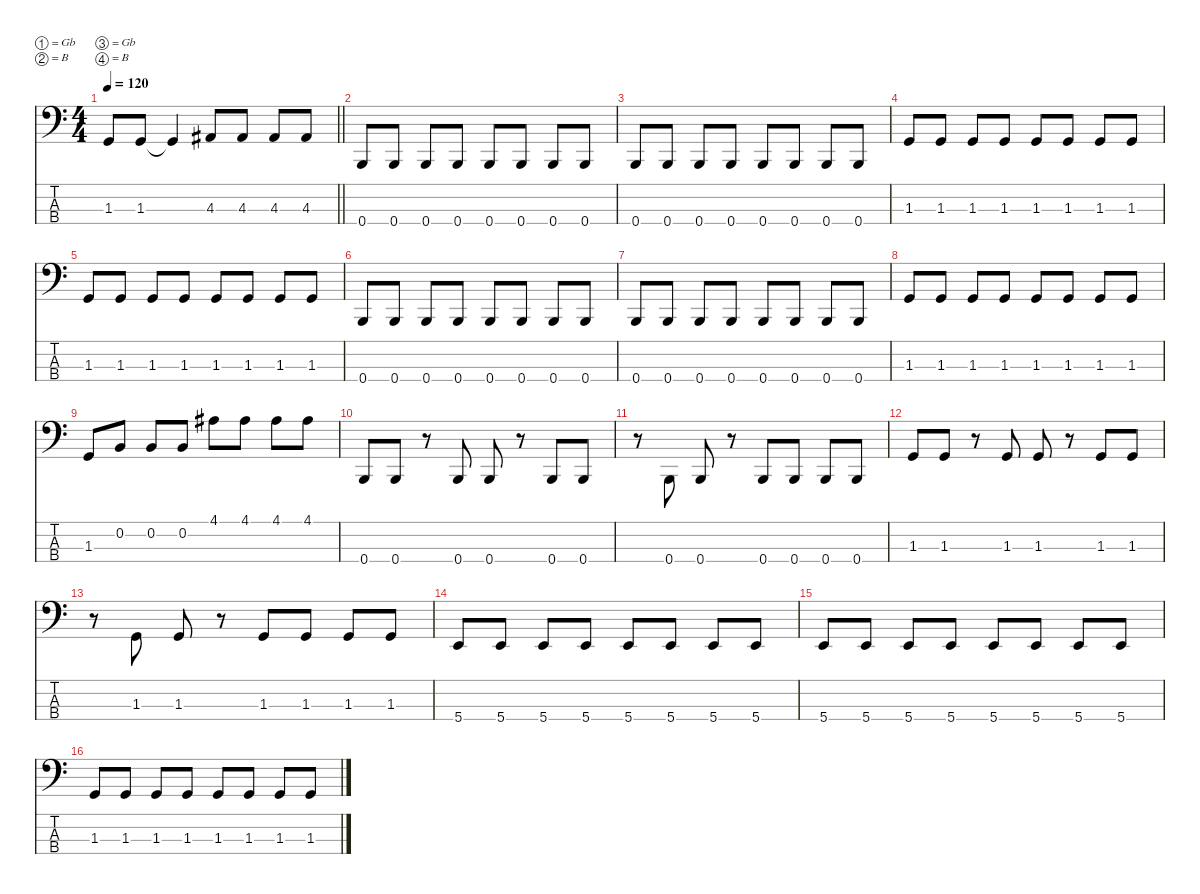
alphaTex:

\defaultSystemsLayout 4
\hideDynamics
\bracketExtendMode nobrackets
\singleTrackTrackNamePolicy hidden
\multiTrackTrackNamePolicy hidden
\firstSystemTrackNameMode fullname
\firstSystemTrackNameOrientation horizontal
\otherSystemsTrackNameOrientation horizontal
\track ("Bass" "el.bs.") {instrument electricbassfinger}
\staff {score tabs}
\tuning (Gb2 B1 Gb1 B0)
\ts (4 4)
\tempo 120
\clef f4
\barLineRight lightlight
\ks c
1.3{t}.8{dy f beam Up} 1.3.8{beam Up} 1.3{t}.4{beam Up} 4.3{acc #}.8{beam Up} 4.3{acc #}.8{beam Up} 4.3{acc #}.8{beam Up} 4.3{acc #}.8{beam Up} |
0.4.8{beam Up} 0.4.8{beam Up} 0.4.8{beam Up} 0.4.8{beam Up} 0.4.8{beam Up} 0.4.8{beam Up} 0.4.8{beam Up} 0.4.8{beam Up} |
0.4.8{beam Up} 0.4.8{beam Up} 0.4.8{beam Up} 0.4.8{beam Up} 0.4.8{beam Up} 0.4.8{beam Up} 0.4.8{beam Up} 0.4.8{beam Up} |
1.3.8{beam Up} 1.3.8{beam Up} 1.3.8{beam Up} 1.3.8{beam Up} 1.3.8{beam Up} 1.3.8{beam Up} 1.3.8{beam Up} 1.3.8{beam Up} |
1.3.8{beam Up} 1.3.8{beam Up} 1.3.8{beam Up} 1.3.8{beam Up} 1.3.8{beam Up} 1.3.8{beam Up} 1.3.8{beam Up} 1.3.8{beam Up} |
0.4.8{beam Up} 0.4.8{beam Up} 0.4.8{beam Up} 0.4.8{beam Up} 0.4.8{beam Up} 0.4.8{beam Up} 0.4.8{beam Up} 0.4.8{beam Up} |
0.4.8{beam Up} 0.4.8{beam Up} 0.4.8{beam Up} 0.4.8{beam Up} 0.4.8{beam Up} 0.4.8{beam Up} 0.4.8{beam Up} 0.4.8{beam Up} |
1.3.8{beam Up} 1.3.8{beam Up} 1.3.8{beam Up} 1.3.8{beam Up} 1.3.8{beam Up} 1.3.8{beam Up} 1.3.8{beam Up} 1.3.8{beam Up} |
1.3.8{beam Up} 0.2.8{beam Up} 0.2.8{beam Up} 0.2.8{beam Up} 4.1{acc #}.8{beam Down} 4.1{acc #}.8{beam Down} 4.1{acc #}.8{beam Down} 4.1{acc #}.8{beam Down} |
0.4.8{beam Up} 0.4.8{beam Up} r.8{beam Up} 0.4.8{beam Up} 0.4.8{beam Up} r.8{beam Up} 0.4.8{beam Up} 0.4.8{beam Up} |
r.8{beam Down} 0.4.8{beam Up} 0.4.8{beam Up} r.8{beam Up} 0.4.8{beam Up} 0.4.8{beam Up} 0.4.8{beam Up} 0.4.8{beam Up} |
1.3.8{beam Up} 1.3.8{beam Up} r.8{beam Up} 1.3.8{beam Up} 1.3.8{beam Up} r.8{beam Up} 1.3.8{beam Up} 1.3.8{beam Up} |
r.8{beam Down} 1.3.8{beam Up} 1.3.8{beam Up} r.8{beam Up} 1.3.8{beam Up} 1.3.8{beam Up} 1.3.8{beam Up} 1.3.8{beam Up} |
5.4.8{beam Up} 5.4.8{beam Up} 5.4.8{beam Up} 5.4.8{beam Up} 5.4.8{beam Up} 5.4.8{beam Up} 5.4.8{beam Up} 5.4.8{beam Up} |
5.4.8{beam Up} 5.4.8{beam Up} 5.4.8{beam Up} 5.4.8{beam Up} 5.4.8{beam Up} 5.4.8{beam Up} 5.4.8{beam Up} 5.4.8{beam Up} |
1.3.8{beam Up} 1.3.8{beam Up} 1.3.8{beam Up} 1.3.8{beam Up} 1.3.8{beam Up} 1.3.8{beam Up} 1.3.8{beam Up} 1.3.8{beam Up}
